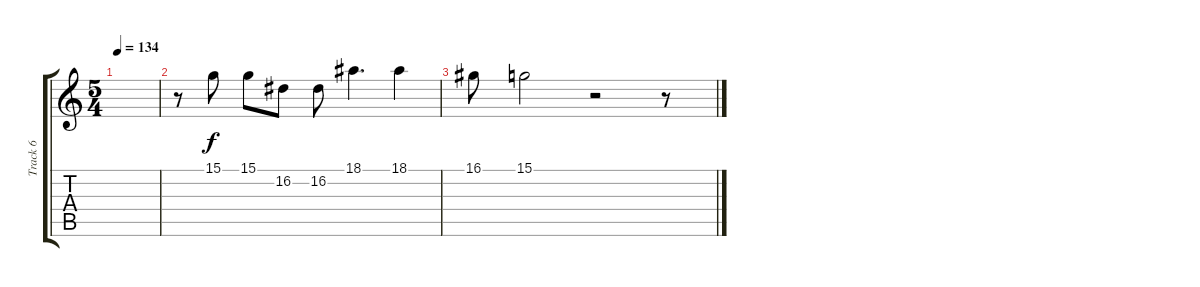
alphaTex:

\track ("Track 6" "Track 6") {instrument viola}
\staff {score tabs}
\tuning (E4 B3 G3 D3 A2 E2) {hide}
\ts (5 4)
\tempo 134
\clef g2
\ks c
|
r.8 15.1.8 15.1.8 16.2.8 16.2.8 18.1.4{d} 18.1.4 |
16.1.8 15.1.2 r.2 r.8
